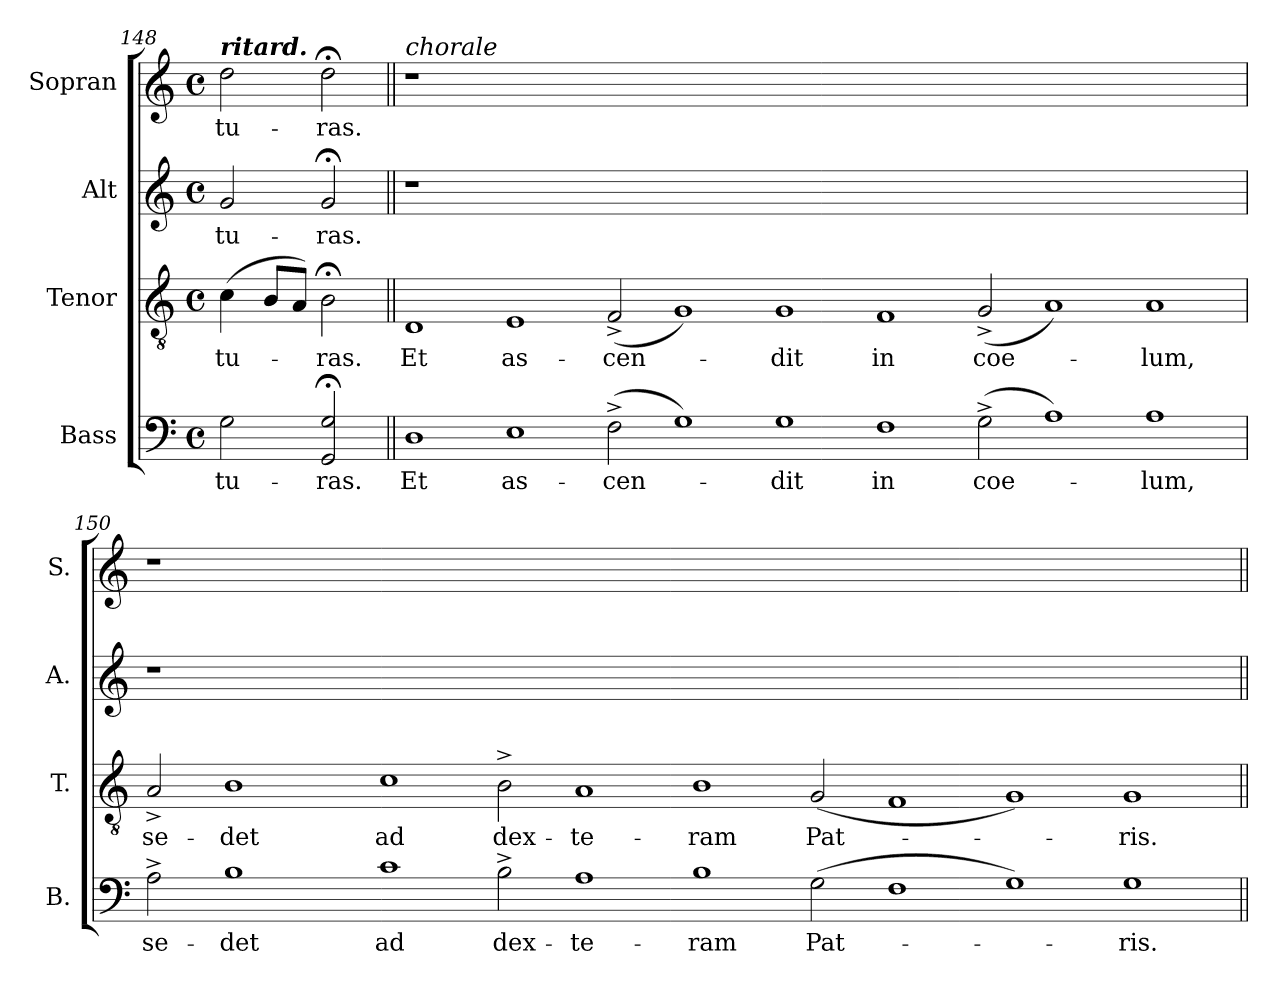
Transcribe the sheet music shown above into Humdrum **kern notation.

**kern	**text	**kern	**text	**kern	**text	**kern	**text
*part4	*part4	*part3	*part3	*part2	*part2	*part1	*part1
*staff4	*staff4	*staff3	*staff3	*staff2	*staff2	*staff1	*staff1
*I"Bass	*	*I"Tenor	*	*I"Alt	*	*I"Sopran	*
*I'B.	*	*I'T.	*	*I'A.	*	*I'S.	*
*clefF4	*	*clefGv2	*	*clefG2	*	*clefG2	*
*k[]	*	*k[]	*	*k[]	*	*k[]	*
*C:	*	*C:	*	*C:	*	*C:	*
*M4/4	*	*M4/4	*	*M4/4	*	*M4/4	*
*met(c)	*	*met(c)	*	*met(c)	*	*met(c)	*
=148	=148	=148	=148	=148	=148	=148	=148
!	!	!	!	!	!	!LO:TX:a:Bi:t=ritard.	!
!	!LO:LY:b	!	!LO:LY:b	!	!LO:LY:b	!	!LO:LY:b
2G\	-tu-	(>4c\	-tu-	2g/	-tu-	2dd\	-tu-
.	.	8B/L	.	.	.	.	.
.	.	8A/J)	.	.	.	.	.
!	!LO:LY:b	!	!LO:LY:b	!	!LO:LY:b	!	!LO:LY:b
2GG/;< 2G/;<	-ras.	2B;<\	-ras.	2g;</	-ras.	2dd;<\	-ras.
!!LO:LB:g=z
=149||	=149||	=149||	=149||	=149||	=149||	=149||	=149||
!	!	!	!	!	!	!LO:TX:a:i:t=chorale	!
!	!LO:LY:b	!	!LO:LY:b	!	!	!	!
1D	Et	1D	Et	1r	.	1r	.
!	!LO:LY:b	!	!LO:LY:b	!	!	!	!
1E	as-	1E	as-	1%7ryy	.	1%7ryy	.
!	!LO:LY:b	!	!LO:LY:b	!	!	!	!
(>2F^>\	-cen-	(<2F^</	-cen-	.	.	.	.
1G)	.	1G)	.	.	.	.	.
!	!LO:LY:b	!	!LO:LY:b	!	!	!	!
1G	-dit	1G	-dit	.	.	.	.
!	!LO:LY:b	!	!LO:LY:b	!	!	!	!
1F	in	1F	in	.	.	.	.
!	!LO:LY:b	!	!LO:LY:b	!	!	!	!
(>2G^>\	coe-	(<2G^</	coe-	.	.	.	.
1A)	.	1A)	.	.	.	.	.
!	!LO:LY:b	!	!LO:LY:b	!	!	!	!
1A	-lum,	1A	-lum,	.	.	.	.
=150	=150	=150	=150	=150	=150	=150	=150
!	!LO:LY:b	!	!LO:LY:b	!	!	!	!
2A^>\	se-	2A^</	se-	1r	.	1r	.
!	!LO:LY:b	!	!LO:LY:b	!	!	!	!
1B	-det	1B	-det	.	.	.	.
.	.	.	.	2%15ryy	.	2%15ryy	.
!	!LO:LY:b	!	!LO:LY:b	!	!	!	!
1c	ad	1c	ad	.	.	.	.
!	!LO:LY:b	!	!LO:LY:b	!	!	!	!
2B^>\	dex-	2B^>\	dex-	.	.	.	.
!	!LO:LY:b	!	!LO:LY:b	!	!	!	!
1A	-te-	1A	-te-	.	.	.	.
!	!LO:LY:b	!	!LO:LY:b	!	!	!	!
1B	-ram	1B	-ram	.	.	.	.
!	!LO:LY:b	!	!LO:LY:b	!	!	!	!
(>2G\	Pat-	(<2G/	Pat-	.	.	.	.
1F	.	1F	.	.	.	.	.
1G)	.	1G)	.	.	.	.	.
!	!LO:LY:b	!	!LO:LY:b	!	!	!	!
1G	-ris.	1G	-ris.	.	.	.	.
=||	=||	=||	=||	=||	=||	=||	=||
*-	*-	*-	*-	*-	*-	*-	*-
